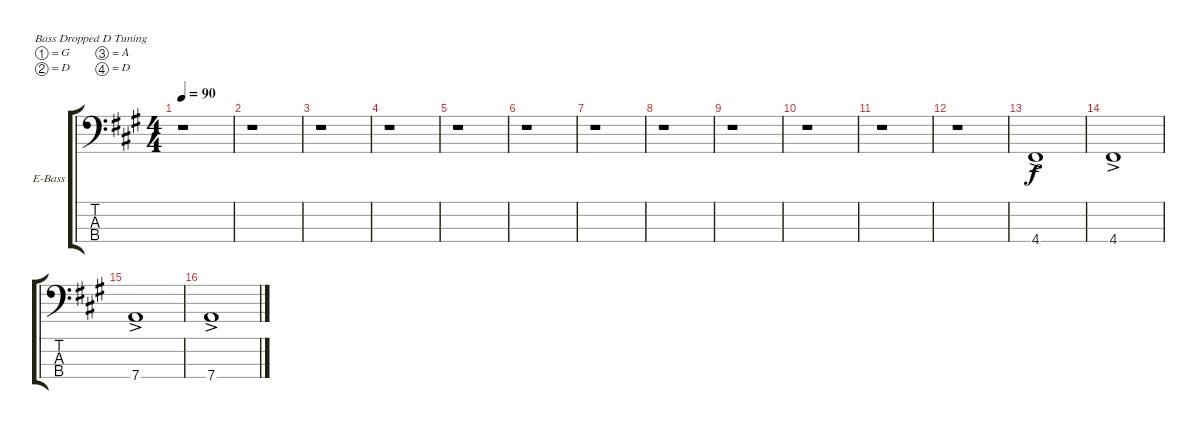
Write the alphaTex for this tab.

\bracketExtendMode groupsimilarinstruments
\firstSystemTrackNameOrientation horizontal
\otherSystemsTrackNameOrientation horizontal
\track ("Electric Bass" "E-Bass") {instrument electricbassfinger}
\staff {score tabs}
\tuning (G2 D2 A1 D1)
\ts (4 4)
\tempo 90
\clef f4
\ks f#minor
r.1{dy f instrument electricbassfinger} |
r.1 |
r.1 |
r.1 |
r.1 |
r.1 |
r.1 |
r.1 |
r.1 |
r.1 |
r.1 |
r.1 |
4.4{ac}.1 |
4.4{ac}.1 |
7.4{ac}.1 |
7.4{ac}.1
